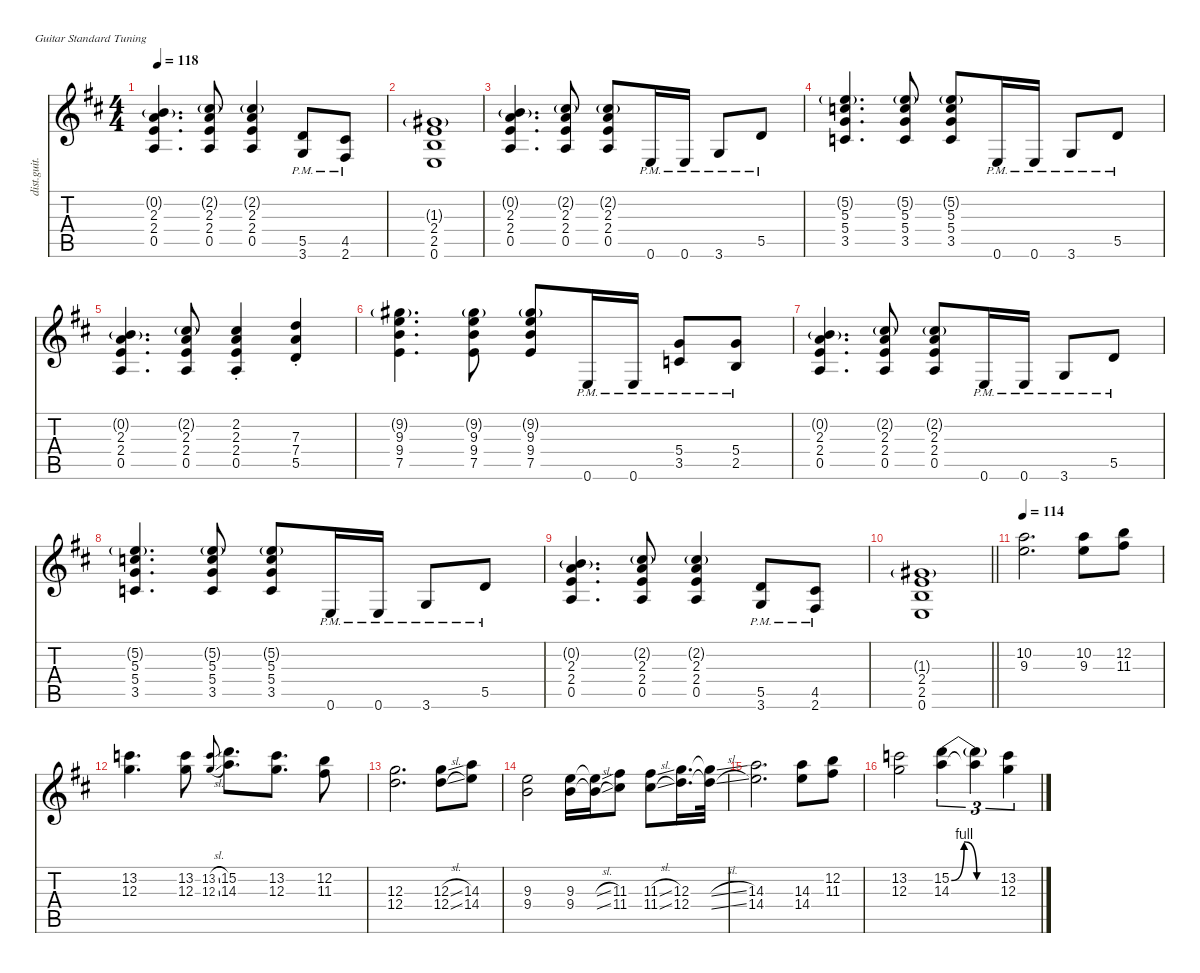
\defaultSystemsLayout 4
\hideDynamics
\bracketExtendMode nobrackets
\otherSystemsTrackNameOrientation horizontal
\track ("James - Rythme Distortion" "dist.guit.") {defaultSystemsLayout 4 mute instrument distortionguitar}
\staff {score tabs}
\tuning (E4 B3 G3 D3 A2 E2)
\ts (4 4)
\tempo 118
\clef g2
\ks bminor
(0.2{g acc forcenatural} 2.3{acc forcenatural} 2.4{acc forcenatural} 0.5{acc forcenatural}).4{d dy f beam Up} (2.2{g acc #} 2.3{acc forcenatural} 2.4{acc forcenatural} 0.5{acc forcenatural}).8{beam Up} (2.2{g acc #} 2.3{acc forcenatural} 2.4{acc forcenatural} 0.5{acc forcenatural}).4{beam Up} (5.5{pm acc forcenatural} 3.6{pm acc forcenatural}).8{beam Up} (4.5{pm acc #} 2.6{pm acc #}).8{beam Up} |
(1.3{g acc #} 2.4{acc forcenatural} 2.5{acc forcenatural} 0.6{acc forcenatural}).1{beam Up} |
(0.2{g acc forcenatural} 2.3{acc forcenatural} 2.4{acc forcenatural} 0.5{acc forcenatural}).4{d beam Up} (2.2{g acc #} 2.3{acc forcenatural} 2.4{acc forcenatural} 0.5{acc forcenatural}).8{beam Up} (2.2{g acc #} 2.3{acc forcenatural} 2.4{acc forcenatural} 0.5{acc forcenatural}).8{beam Up} 0.6{pm acc forcenatural}.16{beam Up} 0.6{pm acc forcenatural}.16{beam Up} 3.6{pm acc forcenatural}.8{beam Up} 5.5{pm acc forcenatural}.8{beam Up} |
(5.2{g acc forcenatural} 5.3{acc forcenatural} 5.4{acc forcenatural} 3.5{acc forcenatural}).4{d beam Up} (5.2{g acc forcenatural} 5.3{acc forcenatural} 5.4{acc forcenatural} 3.5{acc forcenatural}).8{beam Up} (5.2{g acc forcenatural} 5.3{acc forcenatural} 5.4{acc forcenatural} 3.5{acc forcenatural}).8{beam Up} 0.6{pm acc forcenatural}.16{beam Up} 0.6{pm acc forcenatural}.16{beam Up} 3.6{pm acc forcenatural}.8{beam Up} 5.5{pm acc forcenatural}.8{beam Up} |
(0.2{g acc forcenatural} 2.3{acc forcenatural} 2.4{acc forcenatural} 0.5{acc forcenatural}).4{d beam Up} (2.2{g acc #} 2.3{acc forcenatural} 2.4{acc forcenatural} 0.5{acc forcenatural}).8{beam Up} (2.2{st acc #} 2.3{st acc forcenatural} 2.4{st acc forcenatural} 0.5{st acc forcenatural}).4{beam Up} (7.3{st acc forcenatural} 7.4{st acc forcenatural} 5.5{st acc forcenatural}).4{beam Up} |
(9.2{g acc #} 9.3{acc forcenatural} 9.4{acc forcenatural} 7.5{acc forcenatural}).4{d beam Down} (9.2{g acc #} 9.3{acc forcenatural} 9.4{acc forcenatural} 7.5{acc forcenatural}).8{beam Down} (9.2{g acc #} 9.3{acc forcenatural} 9.4{acc forcenatural} 7.5{acc forcenatural}).8{beam Up} 0.6{pm acc forcenatural}.16{beam Up} 0.6{pm acc forcenatural}.16{beam Up} (5.4{pm acc forcenatural} 3.5{pm acc forcenatural}).8{beam Up} (5.4{pm acc forcenatural} 2.5{pm acc forcenatural}).8{beam Up} |
(0.2{g acc forcenatural} 2.3{acc forcenatural} 2.4{acc forcenatural} 0.5{acc forcenatural}).4{d beam Up} (2.2{g acc #} 2.3{acc forcenatural} 2.4{acc forcenatural} 0.5{acc forcenatural}).8{beam Up} (2.2{g acc #} 2.3{acc forcenatural} 2.4{acc forcenatural} 0.5{acc forcenatural}).8{beam Up} 0.6{pm acc forcenatural}.16{beam Up} 0.6{pm acc forcenatural}.16{beam Up} 3.6{pm acc forcenatural}.8{beam Up} 5.5{pm acc forcenatural}.8{beam Up} |
(5.2{g acc forcenatural} 5.3{acc forcenatural} 5.4{acc forcenatural} 3.5{acc forcenatural}).4{d beam Up} (5.2{g acc forcenatural} 5.3{acc forcenatural} 5.4{acc forcenatural} 3.5{acc forcenatural}).8{beam Up} (5.2{g acc forcenatural} 5.3{acc forcenatural} 5.4{acc forcenatural} 3.5{acc forcenatural}).8{beam Up} 0.6{pm acc forcenatural}.16{beam Up} 0.6{pm acc forcenatural}.16{beam Up} 3.6{pm acc forcenatural}.8{beam Up} 5.5{pm acc forcenatural}.8{beam Up} |
(0.2{g acc forcenatural} 2.3{acc forcenatural} 2.4{acc forcenatural} 0.5{acc forcenatural}).4{d beam Up} (2.2{g acc #} 2.3{acc forcenatural} 2.4{acc forcenatural} 0.5{acc forcenatural}).8{beam Up} (2.2{g acc #} 2.3{acc forcenatural} 2.4{acc forcenatural} 0.5{acc forcenatural}).4{beam Up} (5.5{pm acc forcenatural} 3.6{pm acc forcenatural}).8{beam Up} (4.5{pm acc #} 2.6{pm acc #}).8{beam Up} |
\barLineRight lightlight
(1.3{g acc #} 2.4{acc forcenatural} 2.5{acc forcenatural} 0.6{acc forcenatural}).1{beam Up} |
\tempo 114
(10.2{acc forcenatural} 9.3{acc forcenatural}).2{d instrument overdrivenguitar beam Down} (10.2{acc forcenatural} 9.3{acc forcenatural}).8{beam Down} (12.2{acc forcenatural} 11.3{acc #}).8{beam Down} |
(13.2{acc forcenatural} 12.3{acc forcenatural}).4{d beam Down} (13.2{acc forcenatural} 12.3{acc forcenatural}).8{beam Down} (13.2{sl acc forcenatural} 12.3{sl acc forcenatural}).8{gr onbeat dy mf beam Up} (15.2{acc forcenatural} 14.3{acc forcenatural}).8{d dy f beam Down} (13.2{acc forcenatural} 12.3{acc forcenatural}).8{d beam Down} (12.2{acc forcenatural} 11.3{acc #}).8{beam Down} |
(12.3{acc forcenatural} 12.4{acc forcenatural}).2{d beam Down} (12.3{sl acc forcenatural} 12.4{sl acc forcenatural}).8{beam Down} (14.3{acc forcenatural} 14.4{acc forcenatural}).8{beam Down} |
(9.3{acc forcenatural} 9.4{acc forcenatural}).2{beam Down} (9.3{acc forcenatural} 9.4{acc forcenatural}).16{beam Down} (9.3{sl t acc forcenatural} 9.4{sl t acc forcenatural}).16{beam Down} (11.3{acc #} 11.4{acc #}).8{beam Down} (11.3{sl acc #} 11.4{sl acc #}).8{beam Down} (12.3{acc forcenatural} 12.4{acc forcenatural}).16{d beam Down} (12.3{sl t acc forcenatural} 12.4{sl t acc forcenatural}).32{beam Down} |
(14.3{acc forcenatural} 14.4{acc forcenatural}).2{d beam Down} (14.3{acc forcenatural} 14.4{acc forcenatural}).8{beam Down} (12.2{acc forcenatural} 11.3{acc #}).8{beam Down} |
(13.2{acc forcenatural} 12.3{acc forcenatural}).2{beam Down} (15.2{be (bendrelease 0 0 30 4 30 4 60 0) acc forcenatural} 14.3{acc forcenatural}).4{tu (3 2) beam Down} (15.2{be (hold 0 0 60 0) t acc forcenatural} 14.3{t acc forcenatural}).4{tu (3 2) beam Down} (13.2{acc forcenatural} 12.3{acc forcenatural}).4{tu (3 2) beam Down}
